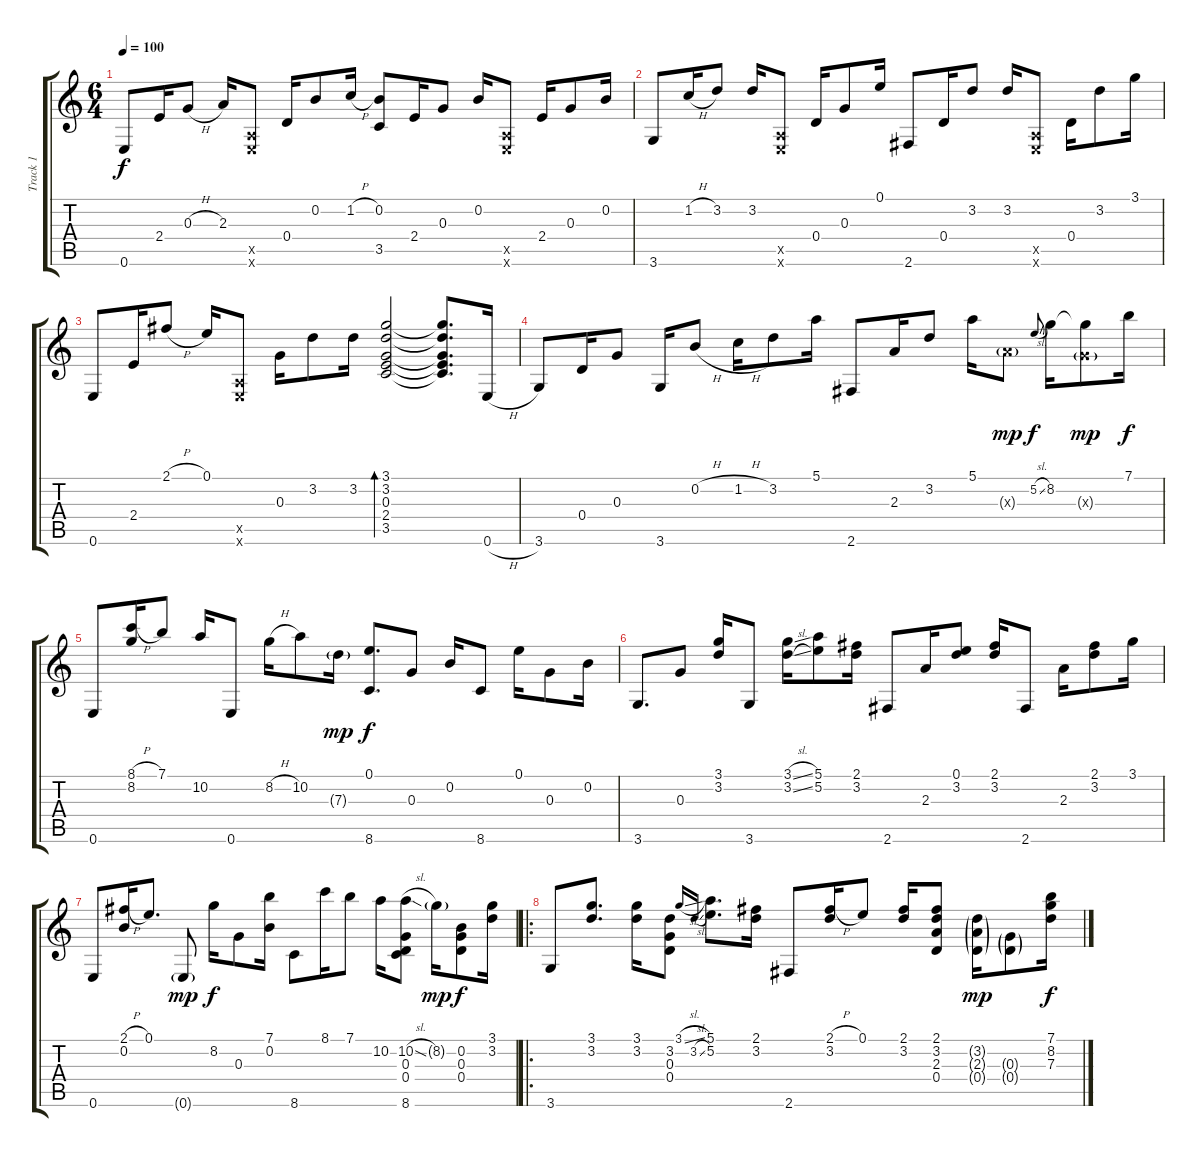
\track ("Track 1" "Track 1") {instrument acousticguitarsteel}
\staff {score tabs}
\tuning (E4 B3 G3 D3 A2 E2) {hide}
\ts (6 4)
\tempo 100
\clef g2
\ks c
0.6.8{dy f} 2.4.16 0.3{h}.8 2.3.16 (0.5{x} 0.6{x}).8 0.4.16 0.2.8 1.2{h}.16 (0.2 3.5).8 2.4.16 0.3.8 0.2.16 (0.5{x} 0.6{x}).8 2.4.16 0.3.8 0.2.16 |
3.6.8 1.2{h}.16 3.2.8 3.2.16 (0.5{x} 0.6{x}).8 0.4.16 0.3.8 0.1.16 2.6.8 0.4.16 3.2.8 3.2.16 (0.5{x} 0.6{x}).8 0.4.16 3.2.8 3.1.16 |
0.6.8 2.4.16 2.1{h}.8 0.1.16 (0.5{x} 0.6{x}).8 0.3.16 3.2.8 3.2.16 (3.1 3.2 0.3 2.4 3.5).2{bd 120} (3.1{t} 3.2{t} 0.3{t} 2.4{t} 3.5{t}).8{d} 0.6{h}.16 |
3.6.8 0.4.16 0.3.8 3.6.16 0.2{h}.8 1.2{h}.16 3.2.8 5.1.16 2.6.8 2.3.16 3.2.8 5.1.16 2.3{g x}.8{dy mp} 5.2{sl}.8{gr onbeat dy f} 8.2.16 (8.2{t} 0.3{g x}).8{dy mp} 7.1.16{dy f} |
0.6.8 (8.1{h} 8.2).16 7.1.8 10.2.16 0.6.8 8.2{h}.16 10.2.8 7.3{g}.16{dy mp} (0.1 8.6).8{d dy f} 0.3.8 0.2.16 8.6.8 0.1.16 0.3.8 0.2.16 |
3.6.8{d} 0.3.8 (3.1 3.2).16 3.6.8 (3.1{sl} 3.2{sl}).16 (5.1 5.2).8 (2.1 3.2).16 2.6.8 2.3.16 (0.1 3.2).8 (2.1 3.2).16 2.6.8 2.3.16 (2.1 3.2).8 3.1.16 |
0.6.8 (2.1{h} 0.2).16 0.1.8{d} 0.6{g}.8{dy mp} 8.2.16{dy f} 0.3.8 (7.1 0.2).16 8.6.8 8.1.16 7.1.8 10.2.16 (10.2{sl} 0.3 0.4 8.6).8 8.2{g}.16{dy mp} (0.2 0.3 0.4).8{dy f} (3.1 3.2).16 |
\ro
3.6.8 (3.1 3.2).8{d} (3.1 3.2).16 (3.2 0.3 0.4).8 3.1{sl}.16{gr onbeat} 3.2{sl}.16{gr onbeat} (5.1 5.2).8{d} (2.1 3.2).16 2.6.8 (2.1{h} 3.2).16 0.1.8 (2.1 3.2).16 (2.1 3.2 2.3 0.4).8 (3.2{g} 2.3{g} 0.4{g}).16{dy mp} (0.3{g} 0.4{g}).8 (7.1 8.2 7.3).16{dy f}
